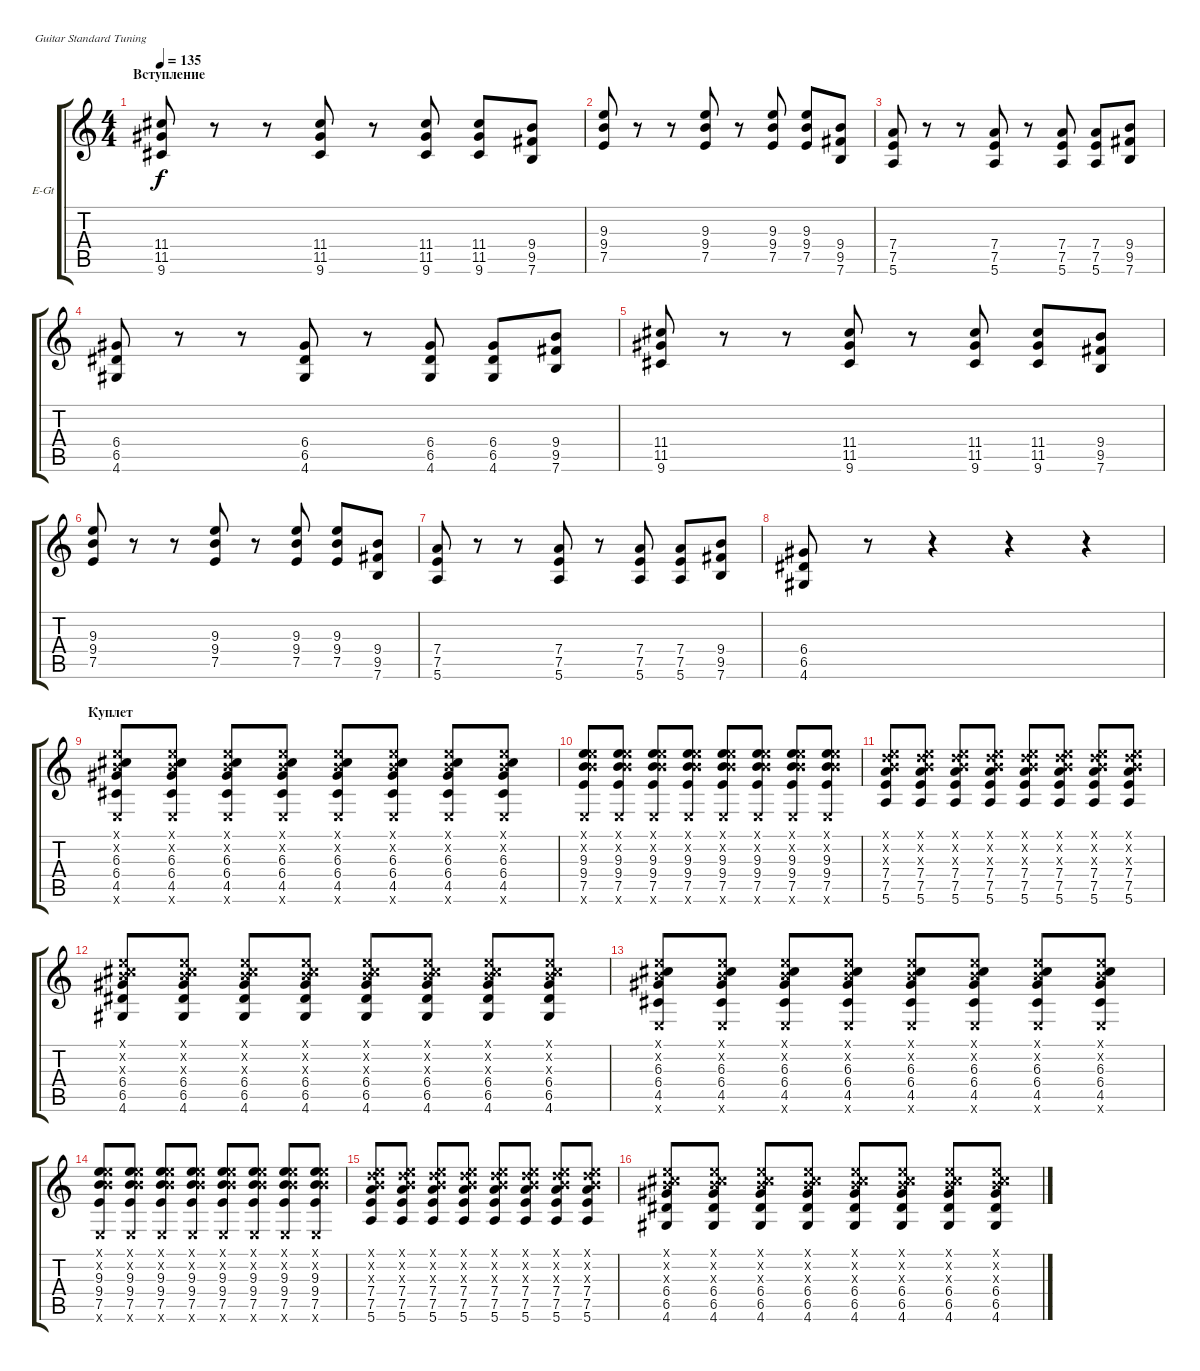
\defaultSystemsLayout 4
\bracketExtendMode groupsimilarinstruments
\firstSystemTrackNameOrientation horizontal
\otherSystemsTrackNameOrientation horizontal
\track ("Electric Guitar" "E-Gt") {instrument distortionguitar}
\staff {score tabs}
\tuning (E4 B3 G3 D3 A2 E2)
\ts (4 4)
\section ("" "Вступление")
\tempo 135
\clef g2
\scale
0.485477
\ks c
(9.6 11.5 11.4).8{dy f instrument distortionguitar} r.8 r.8 (9.6 11.5 11.4).8 r.8 (9.6 11.5 11.4).8 (9.6 11.5 11.4).8 (7.6 9.5 9.4).8 |
\scale
0.257261 (7.5 9.4 9.3).8 r.8 r.8 (7.5 9.4 9.3).8 r.8 (7.5 9.4 9.3).8 (7.5 9.4 9.3).8 (7.6 9.5 9.4).8 |
\scale
0.257261 (5.6 7.5 7.4).8 r.8 r.8 (5.6 7.5 7.4).8 r.8 (5.6 7.5 7.4).8 (5.6 7.5 7.4).8 (7.6 9.5 9.4).8 |
\scale
0.333333 (4.6 6.5 6.4).8 r.8 r.8 (4.6 6.5 6.4).8 r.8 (4.6 6.5 6.4).8 (4.6 6.5 6.4).8 (7.6 9.5 9.4).8 |
\scale
0.333333 (9.6 11.5 11.4).8 r.8 r.8 (9.6 11.5 11.4).8 r.8 (9.6 11.5 11.4).8 (9.6 11.5 11.4).8 (7.6 9.5 9.4).8 |
\scale
0.333333 (7.5 9.4 9.3).8 r.8 r.8 (7.5 9.4 9.3).8 r.8 (7.5 9.4 9.3).8 (7.5 9.4 9.3).8 (7.6 9.5 9.4).8 |
\scale
0.333333 (5.6 7.5 7.4).8 r.8 r.8 (5.6 7.5 7.4).8 r.8 (5.6 7.5 7.4).8 (5.6 7.5 7.4).8 (7.6 9.5 9.4).8 |
\scale
0.333333 (4.6 6.5 6.4).8 r.8 r.4 r.4 r.4 |
\section ("" "Куплет")
\scale
0.333333 (4.5 6.4 6.3 0.2{x} 0.1{x} 0.6{x}).8 (4.5 6.4 6.3 0.2{x} 0.1{x} 0.6{x}).8 (4.5 6.4 6.3 0.2{x} 0.1{x} 0.6{x}).8 (4.5 6.4 6.3 0.2{x} 0.1{x} 0.6{x}).8 (4.5 6.4 6.3 0.2{x} 0.1{x} 0.6{x}).8 (4.5 6.4 6.3 0.2{x} 0.1{x} 0.6{x}).8 (4.5 6.4 6.3 0.2{x} 0.1{x} 0.6{x}).8 (4.5 6.4 6.3 0.2{x} 0.1{x} 0.6{x}).8 |
\scale
0.333333 (0.6{x} 7.5 9.4 9.3 0.2{x} 0.1{x}).8 (0.6{x} 7.5 9.4 9.3 0.2{x} 0.1{x}).8 (0.6{x} 7.5 9.4 9.3 0.2{x} 0.1{x}).8 (0.6{x} 7.5 9.4 9.3 0.2{x} 0.1{x}).8 (0.6{x} 7.5 9.4 9.3 0.2{x} 0.1{x}).8 (0.6{x} 7.5 9.4 9.3 0.2{x} 0.1{x}).8 (0.6{x} 7.5 9.4 9.3 0.2{x} 0.1{x}).8 (0.6{x} 7.5 9.4 9.3 0.2{x} 0.1{x}).8 |
\scale
0.333333 (7.5 7.4 7.3{x} 0.2{x} 0.1{x} 5.6).8 (7.5 7.4 7.3{x} 0.2{x} 0.1{x} 5.6).8 (7.5 7.4 7.3{x} 0.2{x} 0.1{x} 5.6).8 (7.5 7.4 7.3{x} 0.2{x} 0.1{x} 5.6).8 (7.5 7.4 7.3{x} 0.2{x} 0.1{x} 5.6).8 (7.5 7.4 7.3{x} 0.2{x} 0.1{x} 5.6).8 (7.5 7.4 7.3{x} 0.2{x} 0.1{x} 5.6).8 (7.5 7.4 7.3{x} 0.2{x} 0.1{x} 5.6).8 |
\scale
0.333333 (4.6 6.5 6.4 6.3{x} 0.2{x} 0.1{x}).8 (4.6 6.5 6.4 6.3{x} 0.2{x} 0.1{x}).8 (4.6 6.5 6.4 6.3{x} 0.2{x} 0.1{x}).8 (4.6 6.5 6.4 6.3{x} 0.2{x} 0.1{x}).8 (4.6 6.5 6.4 6.3{x} 0.2{x} 0.1{x}).8 (4.6 6.5 6.4 6.3{x} 0.2{x} 0.1{x}).8 (4.6 6.5 6.4 6.3{x} 0.2{x} 0.1{x}).8 (4.6 6.5 6.4 6.3{x} 0.2{x} 0.1{x}).8 |
\scale
0.333333 (4.5 6.4 6.3 0.2{x} 0.1{x} 0.6{x}).8 (4.5 6.4 6.3 0.2{x} 0.1{x} 0.6{x}).8 (4.5 6.4 6.3 0.2{x} 0.1{x} 0.6{x}).8 (4.5 6.4 6.3 0.2{x} 0.1{x} 0.6{x}).8 (4.5 6.4 6.3 0.2{x} 0.1{x} 0.6{x}).8 (4.5 6.4 6.3 0.2{x} 0.1{x} 0.6{x}).8 (4.5 6.4 6.3 0.2{x} 0.1{x} 0.6{x}).8 (4.5 6.4 6.3 0.2{x} 0.1{x} 0.6{x}).8 |
\scale
0.333333 (0.6{x} 7.5 9.4 9.3 0.2{x} 0.1{x}).8 (0.6{x} 7.5 9.4 9.3 0.2{x} 0.1{x}).8 (0.6{x} 7.5 9.4 9.3 0.2{x} 0.1{x}).8 (0.6{x} 7.5 9.4 9.3 0.2{x} 0.1{x}).8 (0.6{x} 7.5 9.4 9.3 0.2{x} 0.1{x}).8 (0.6{x} 7.5 9.4 9.3 0.2{x} 0.1{x}).8 (0.6{x} 7.5 9.4 9.3 0.2{x} 0.1{x}).8 (0.6{x} 7.5 9.4 9.3 0.2{x} 0.1{x}).8 |
\scale
0.333333 (7.5 7.4 7.3{x} 0.2{x} 0.1{x} 5.6).8 (7.5 7.4 7.3{x} 0.2{x} 0.1{x} 5.6).8 (7.5 7.4 7.3{x} 0.2{x} 0.1{x} 5.6).8 (7.5 7.4 7.3{x} 0.2{x} 0.1{x} 5.6).8 (7.5 7.4 7.3{x} 0.2{x} 0.1{x} 5.6).8 (7.5 7.4 7.3{x} 0.2{x} 0.1{x} 5.6).8 (7.5 7.4 7.3{x} 0.2{x} 0.1{x} 5.6).8 (7.5 7.4 7.3{x} 0.2{x} 0.1{x} 5.6).8 |
\scale
0.333333 (4.6 6.5 6.4 6.3{x} 0.2{x} 0.1{x}).8 (4.6 6.5 6.4 6.3{x} 0.2{x} 0.1{x}).8 (4.6 6.5 6.4 6.3{x} 0.2{x} 0.1{x}).8 (4.6 6.5 6.4 6.3{x} 0.2{x} 0.1{x}).8 (4.6 6.5 6.4 6.3{x} 0.2{x} 0.1{x}).8 (4.6 6.5 6.4 6.3{x} 0.2{x} 0.1{x}).8 (4.6 6.5 6.4 6.3{x} 0.2{x} 0.1{x}).8 (4.6 6.5 6.4 6.3{x} 0.2{x} 0.1{x}).8
